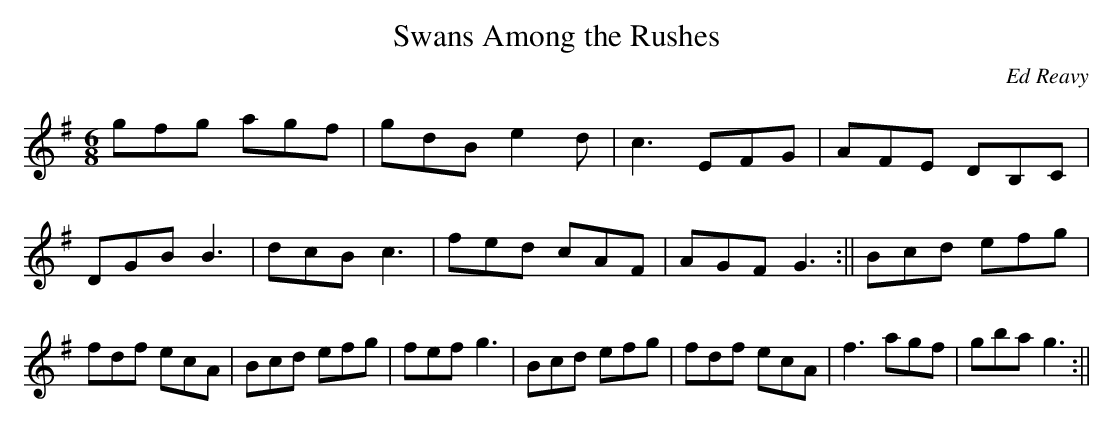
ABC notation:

X:1
T:Swans Among the Rushes
C:Ed Reavy
M:6/8
L:1/8
K:G
gfg agf|gdB e2d|c3 EFG|AFE DB,C|\
DGB B3|dcB c3|fed cAF|AGF G3:||\
Bcd efg|fdf ecA|Bcd efg|fef g3|\
Bcd efg|fdf ecA|f3 agf|gba g3:||
